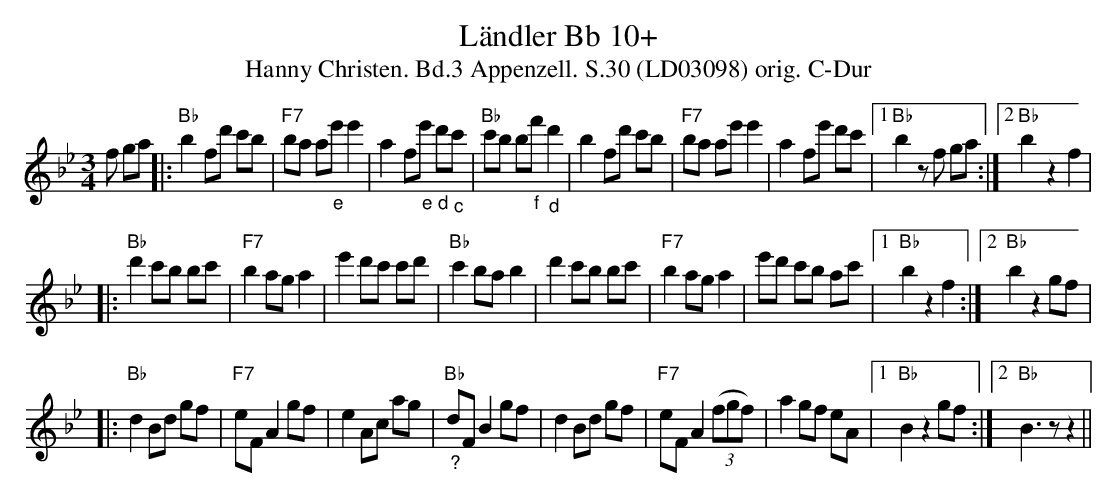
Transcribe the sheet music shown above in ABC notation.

X:1
T:Ländler Bb 10+
T:Hanny Christen. Bd.3 Appenzell. S.30 (LD03098) orig. C-Dur
M:3/4
L:1/8
K:Bbmaj
f ga |: "Bb"b2 fd' c'b | "F7"ba a"_e"e' e'2 | a2 f"_e"e' "_d"d'"_c"c' | "Bb"c'b b"_f"f' "_d"d'2 | \
b2 fd' c'b | "F7"ba ae' e'2 | a2 fe' d'c' |1 "Bb"b2 z f ga :|2 "Bb"b2 z2 f2 |
|: "Bb"d'2 c'b bc' | "F7"b2 ag a2 | e'2 d'c' c'd' | "Bb"c'2 ba b2 | \
d'2 c'b bc' | "F7"b2 ag a2 | e'd' c'b ac' |1 "Bb"b2 z2 f2 :|2 "Bb"b2 z2 gf |
|: "Bb"d2 Bd gf | "F7"eF A2 gf | e2 Ac ag | "_?""Bb"dF B2 gf | \
d2 Bd gf | "F7"eF A2 (3(fgf) | a2 gf eA |1 "Bb"B2 z2 gf :|2 "Bb"B3 z z2 ||
